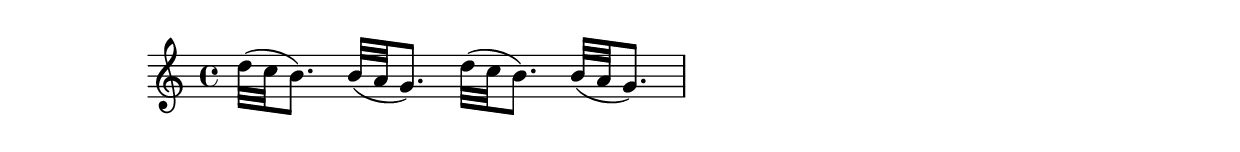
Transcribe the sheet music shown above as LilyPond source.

\relative c''{d32[(c b8.)] b32[(a g8.)] d'32[(c b8.)] b32[(a g8.)]}